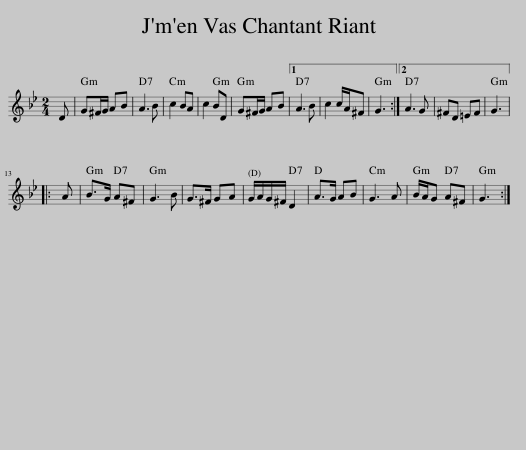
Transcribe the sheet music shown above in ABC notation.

X:1
L:1/8
M:2/4
I:linebreak $
K:Gmin
V:1 treble
V:1
 D | G^F/G/ AB | A3 B | c2 BA | c2 BD | %5
 G^F/G/ AB |1 A3 B | c2 c/A/^F | G3 :|2 A3 G | %10
 ^FD =EF | G3 |:$ A | B>G A^F | G3 B | %15
 G>^F GA | G/A/G/^F/ D2 | A>G AB | G3 A | B/A/G A^F | %20
 G3 :| %21
